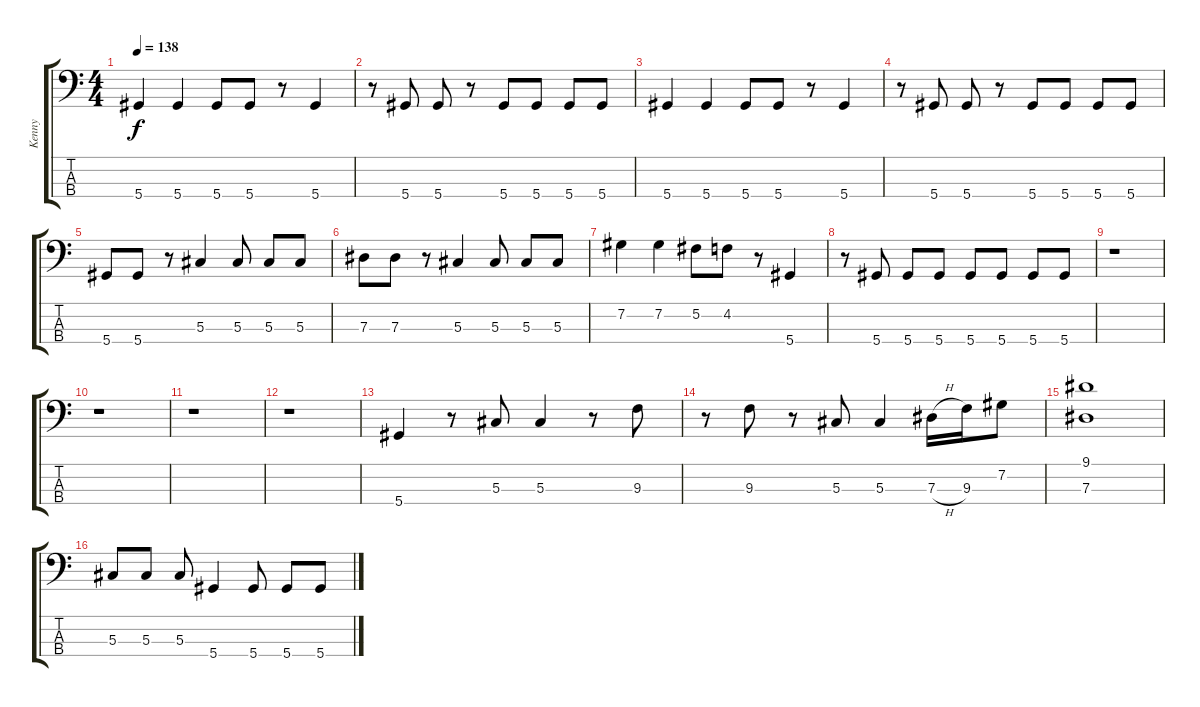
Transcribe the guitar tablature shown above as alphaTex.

\track ("Kenny" "Kenny") {instrument electricbasspick}
\staff {score tabs}
\tuning (Gb2 Db2 Ab1 Eb1) {hide}
\ts (4 4)
\tempo 138
\clef f4
\ks c
5.4.4{dy f instrument electricbasspick} 5.4.4 5.4.8 5.4.8 r.8 5.4.4 |
r.8 5.4.8 5.4.8 r.8 5.4.8 5.4.8 5.4.8 5.4.8 |
5.4.4 5.4.4 5.4.8 5.4.8 r.8 5.4.4 |
r.8 5.4.8 5.4.8 r.8 5.4.8 5.4.8 5.4.8 5.4.8 |
5.4.8 5.4.8 r.8 5.3.4 5.3.8 5.3.8 5.3.8 |
7.3.8 7.3.8 r.8 5.3.4 5.3.8 5.3.8 5.3.8 |
7.2.4 7.2.4 5.2.8 4.2.8 r.8 5.4.4 |
r.8 5.4.8 5.4.8 5.4.8 5.4.8 5.4.8 5.4.8 5.4.8 |
r.1 |
r.1 |
r.1 |
r.1 |
5.4.4 r.8 5.3.8 5.3.4 r.8 9.3.8 |
r.8 9.3.8 r.8 5.3.8 5.3.4 7.3{h}.16 9.3.16 7.2.8 |
(9.1 7.3).1 |
5.3.8 5.3.8 5.3.8 5.4.4 5.4.8 5.4.8 5.4.8
